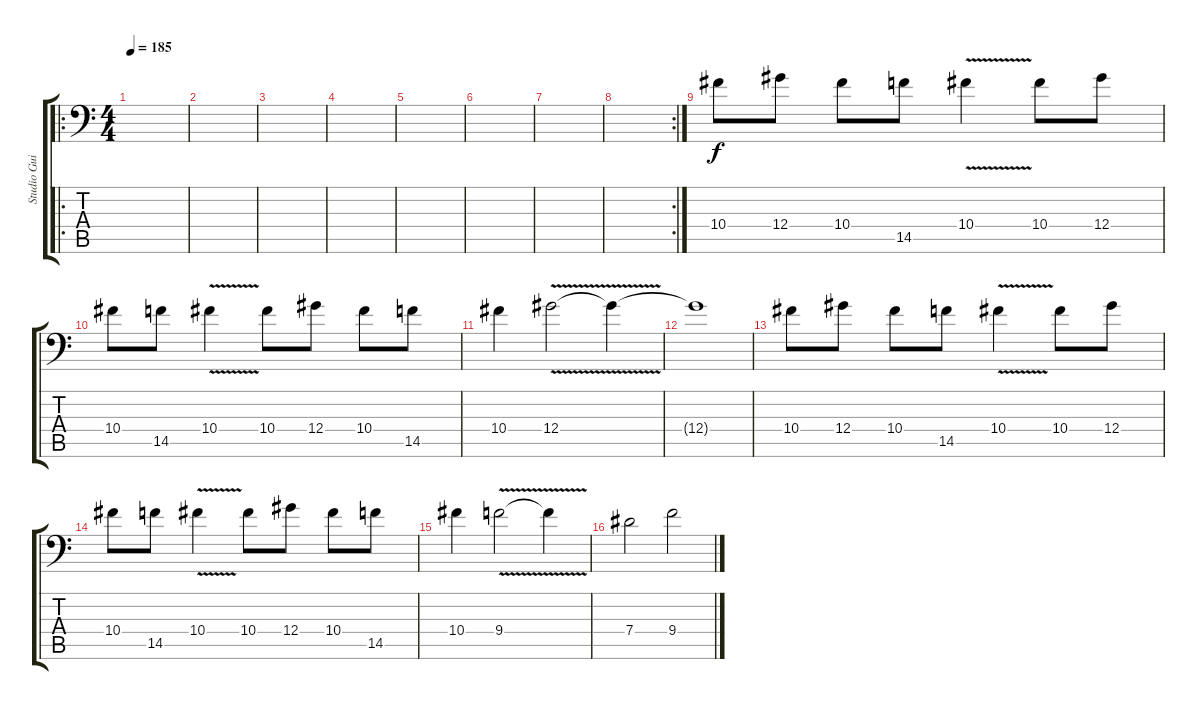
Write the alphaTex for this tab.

\track ("Studio Guitar" "Studio Gui") {instrument distortionguitar}
\staff {score tabs}
\tuning (Bb3 F3 Db3 Ab2 Eb2 Bb1) {hide}
\ro
\ts (4 4)
\tempo 185
\clef f4
\ks c
|
|
|
|
|
|
|
\rc 2
|
10.4.8 12.4.8 10.4.8 14.5.8 10.4{v}.4 10.4.8 12.4.8 |
10.4.8 14.5.8 10.4{v}.4 10.4.8 12.4.8 10.4.8 14.5.8 |
10.4.4 12.4{v}.2 12.4{t}.4 |
12.4{t}.1 |
10.4.8 12.4.8 10.4.8 14.5.8 10.4{v}.4 10.4.8 12.4.8 |
10.4.8 14.5.8 10.4{v}.4 10.4.8 12.4.8 10.4.8 14.5.8 |
10.4.4 9.4{v}.2 9.4{t}.4 |
7.4.2 9.4.2
